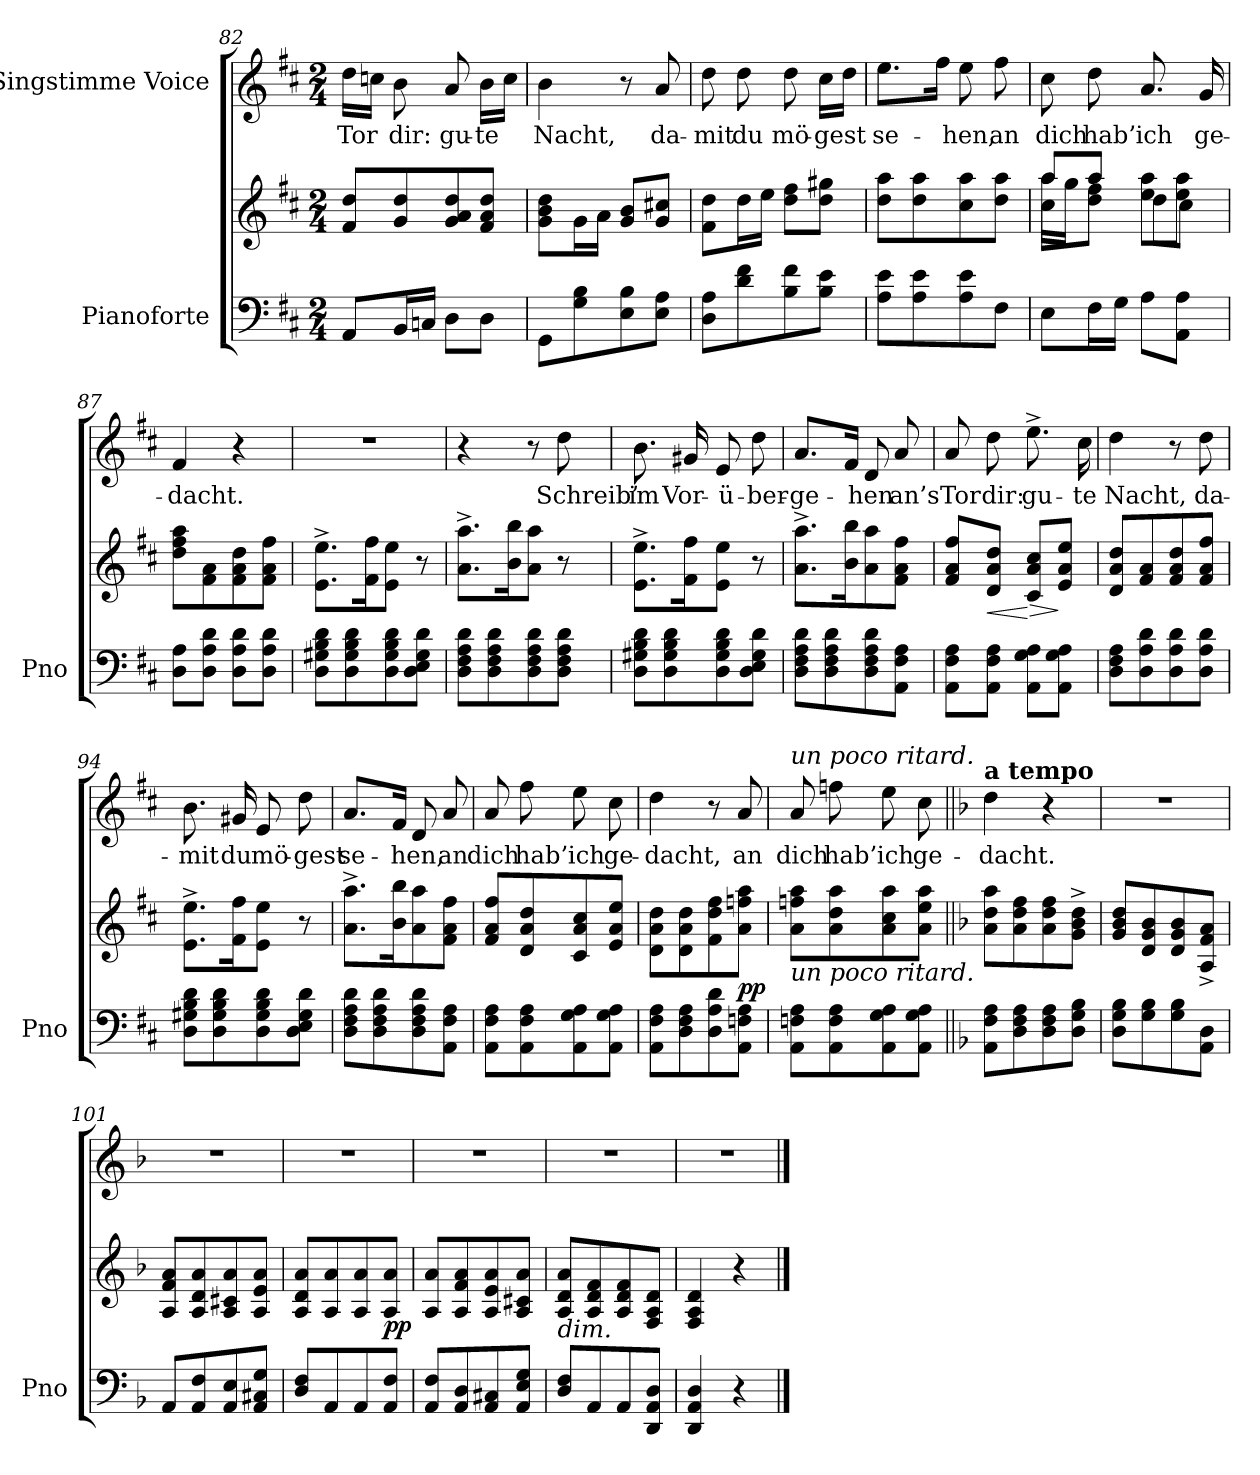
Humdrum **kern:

**kern	**kern	**dynam	**kern	**text
*part2	*part2	*part2	*part1	*part1
*staff3	*staff2	*staff2/3	*staff1	*staff1
*I"Pianoforte	*	*	*I"Singstimme Voice	*
*I'Pno	*	*	*	*
*clefF4	*clefG2	*	*clefG2	*
*k[f#c#]	*k[f#c#]	*	*k[f#c#]	*
*M2/4	*M2/4	*	*M2/4	*
=82	=82	=82	=82	=82
!	!	!	!	!LO:LY:b
8AA/L	8f#/ 8dd/L	.	16dd\LL	Tor
.	.	.	16ccn\JJ	.
!	!	!	!	!LO:LY:b
16BB/L	8g/ 8dd/	.	8b\	dir:
16Cn/JJ	.	.	.	.
!	!	!	!	!LO:LY:b
8D\L	8g/ 8a/ 8dd/	.	8a/	gu-
!	!	!	!	!LO:LY:b
8D\J	8f#/ 8a/ 8dd/J	.	16b\LL	-te
.	.	.	16cc\JJ	.
!!LO:LB:g=z
=83	=83	=83	=83	=83
!	!	!	!	!LO:LY:b
8GG\L	8g\ 8b\ 8dd\L	.	4b\	Nacht,
8G\ 8B\	16g\L	.	.	.
.	16a\JJ	.	.	.
8E\ 8B\	8g/ 8b/L	.	8r	.
!	!	!	!	!LO:LY:b
8E\ 8A\J	8g/ 8cc#X/J	.	8a/	da-
=84	=84	=84	=84	=84
!	!	!	!	!LO:LY:b
8D\ 8A\L	8f#\ 8dd\L	.	8dd\	-mit
!	!	!	!	!LO:LY:b
8d\ 8f#\	16dd\L	.	8dd\	du
.	16ee\JJ	.	.	.
!	!	!	!	!LO:LY:b
8B\ 8f#\	8dd\ 8ff#\L	.	8dd\	mö-
!	!	!	!	!LO:LY:b
8B\ 8e\J	8dd\ 8gg#X\J	.	16cc#\LL	-gest
.	.	.	16dd\JJ	.
=85	=85	=85	=85	=85
!	!	!	!	!LO:LY:b
8A\ 8e\L	8dd\ 8aa\L	.	8.ee\L	se-
8A\ 8e\	8dd\ 8aa\	.	.	.
.	.	.	16ff#\Jk	.
!	!	!	!	!LO:LY:b
8A\ 8e\	8cc#\ 8aa\	.	8ee\	-hen,
!	!	!	!	!LO:LY:b
8F#\J	8dd\ 8aa\J	.	8ff#\	an
=86	=86	=86	=86	=86
*	*^	*	*	*
*	*	*^	*	*	*
!	!	!	!	!	!	!LO:LY:b
8E\L	8aa/L	8cc#\L	16aa\LL	.	8cc#\	dich
.	.	.	16gg\JJ	.	.	.
!	!	!	!	!	!	!LO:LY:b
16F#\L	8aa/J	8dd\ 8ff#\J	4.ryy	.	8dd\	hab’
16G\JJ	.	.	.	.	.	.
!	!	!	!	!	!	!LO:LY:b
8A\L	8ee\ 8aa\L	8dd\L	.	.	8.a/	ich
8AA\ 8A\J	8ee\ 8aa\J	8cc#\J	.	.	.	.
!	!	!	!	!	!	!LO:LY:b
.	.	.	.	.	16g/	ge-
*	*v	*v	*v	*	*	*
=87	=87	=87	=87	=87
!	!	!	!	!LO:LY:b
8D\ 8A\L	8dd\ 8ff#\ 8aa\L	.	4f#/	-dacht.
8D\ 8A\ 8d\J	8f#\ 8a\	.	.	.
8D\ 8A\ 8d\L	8f#\ 8a\ 8dd\	.	4r	.
8D\ 8A\ 8d\J	8f#\ 8a\ 8ff#\J	.	.	.
!!LO:LB:g=z
=88	=88	=88	=88	=88
8D\ 8G#X\ 8B\ 8d\L	8.e\^ 8.ee\^L	.	2r	.
8D\ 8G#\ 8B\ 8d\	.	.	.	.
.	16f#\ 16ff#\K	.	.	.
8D\ 8G#\ 8B\ 8d\	8e\ 8ee\J	.	.	.
8D\ 8E\ 8G#\ 8d\J	8r	.	.	.
=89	=89	=89	=89	=89
8D\ 8F#\ 8A\ 8d\L	8.a\^ 8.aa\^L	.	4r	.
8D\ 8F#\ 8A\ 8d\	.	.	.	.
.	16b\ 16bb\K	.	.	.
8D\ 8F#\ 8A\ 8d\	8a\ 8aa\J	.	8r	.
!	!	!	!	!LO:LY:b
8D\ 8F#\ 8A\ 8d\J	8r	.	8dd\	Schreib’
=90	=90	=90	=90	=90
!	!	!	!	!LO:LY:b
8D\ 8G#X\ 8B\ 8d\L	8.e\^ 8.ee\^L	.	8.b\	im
8D\ 8G#\ 8B\ 8d\	.	.	.	.
!	!	!	!	!LO:LY:b
.	16f#\ 16ff#\K	.	16g#X/	Vor-
!	!	!	!	!LO:LY:b
8D\ 8G#\ 8B\ 8d\	8e\ 8ee\J	.	8e/	-ü-
!	!	!	!	!LO:LY:b
8D\ 8E\ 8G#\ 8d\J	8r	.	8dd\	-ber-
=91	=91	=91	=91	=91
!	!	!	!	!LO:LY:b
8D\ 8F#\ 8A\ 8d\L	8.a\^ 8.aa\^L	.	8.a/L	-ge-
8D\ 8F#\ 8A\ 8d\	.	.	.	.
.	16b\ 16bb\K	.	16f#/Jk	.
!	!	!	!	!LO:LY:b
8D\ 8F#\ 8A\ 8d\	8a\ 8aa\	.	8d/	-hen
!	!	!	!	!LO:LY:b
8AA\ 8F#\ 8A\J	8f#\ 8a\ 8ff#\J	.	8a/	an’s
=92	=92	=92	=92	=92
!	!	!	!	!LO:LY:b
8AA\ 8F#\ 8A\L	8f#/ 8a/ 8ff#/L	.	8a/	Tor
!	!	!LO:HP:b	!	!LO:LY:b
8AA\ 8F#\ 8A\J	8d/ 8a/ 8dd/J	<	8dd\	dir:
!	!	!LO:HP:n=1:b	!	!LO:LY:b
8AA\ 8G\ 8A\L	8c#/ 8a/ 8cc#/L	[ >	8.ee^\	gu-
8AA\ 8G\ 8A\J	8e/ 8a/ 8ee/J	]	.	.
!	!	!	!	!LO:LY:b
.	.	.	16cc#\	-te
=93	=93	=93	=93	=93
!	!	!	!	!LO:LY:b
8D\ 8F#\ 8A\L	8d/ 8a/ 8dd/L	.	4dd\	Nacht,
8D\ 8A\ 8d\	8f#/ 8a/	.	.	.
8D\ 8A\ 8d\	8f#/ 8a/ 8dd/	.	8r	.
!	!	!	!	!LO:LY:b
8D\ 8A\ 8d\J	8f#/ 8a/ 8ff#/J	.	8dd\	da-
!!LO:LB:g=z
=94	=94	=94	=94	=94
!	!	!	!	!LO:LY:b
8D\ 8G#X\ 8B\ 8d\L	8.e\^ 8.ee\^L	.	8.b\	-mit
8D\ 8G#\ 8B\ 8d\	.	.	.	.
!	!	!	!	!LO:LY:b
.	16f#\ 16ff#\K	.	16g#X/	du
!	!	!	!	!LO:LY:b
8D\ 8G#\ 8B\ 8d\	8e\ 8ee\J	.	8e/	mö-
!	!	!	!	!LO:LY:b
8D\ 8E\ 8G#\ 8d\J	8r	.	8dd\	-gest
=95	=95	=95	=95	=95
!	!	!	!	!LO:LY:b
8D\ 8F#\ 8A\ 8d\L	8.a\^ 8.aa\^L	.	8.a/L	se-
8D\ 8F#\ 8A\ 8d\	.	.	.	.
.	16b\ 16bb\K	.	16f#/Jk	.
!	!	!	!	!LO:LY:b
8D\ 8F#\ 8A\ 8d\	8a\ 8aa\	.	8d/	-hen,
!	!	!	!	!LO:LY:b
8AA\ 8F#\ 8A\J	8f#\ 8a\ 8ff#\J	.	8a/	an
=96	=96	=96	=96	=96
!	!	!	!	!LO:LY:b
8AA\ 8F#\ 8A\L	8f#/ 8a/ 8ff#/L	.	8a/	dich
!	!	!	!	!LO:LY:b
8AA\ 8F#\ 8A\	8d/ 8a/ 8dd/	.	8ff#\	hab’
!	!	!	!	!LO:LY:b
8AA\ 8G\ 8A\	8c#/ 8a/ 8cc#/	.	8ee\	ich
!	!	!	!	!LO:LY:b
8AA\ 8G\ 8A\J	8e/ 8a/ 8ee/J	.	8cc#\	ge-
=97	=97	=97	=97	=97
!	!	!	!	!LO:LY:b
8AA\ 8F#\ 8A\L	8d\ 8a\ 8dd\L	.	4dd\	-dacht,
8D\ 8F#\ 8A\	8d\ 8a\ 8dd\	.	.	.
8D\ 8A\ 8d\	8f#\ 8dd\ 8ff#\	.	8r	.
*	*	*	*MM47	*
!	!	!LO:DY:a=2	!	!LO:LY:b
8AA\ 8Fn\ 8A\J	8a\ 8ffn\ 8aa\J	pp	8a/	an
=98	=98	=98	=98	=98
*	*	*	*MM45	*
!	!	!	!LO:TX:a:i:t=un poco ritard.	!
!	!LO:TX:b:i:t=un poco ritard.	!	!	!
!	!	!	!	!LO:LY:b
8AA\ 8Fn\ 8A\L	8a\ 8ffn\ 8aa\L	.	8a/	dich
*	*	*	*MM43	*
!	!	!	!	!LO:LY:b
8AA\ 8F\ 8A\	8a\ 8dd\ 8aa\	.	8ffn\	hab’
*	*	*	*MM41	*
!	!	!	!	!LO:LY:b
8AA\ 8G\ 8A\	8a\ 8cc#\ 8aa\	.	8ee\	ich
*	*	*	*MM39	*
!	!	!	!	!LO:LY:b
8AA\ 8G\ 8A\J	8a\ 8ee\ 8aa\J	.	8cc#\	ge-
!!LO:LB:g=z
=99||	=99||	=99||	=99||	=99||
*k[b-]	*k[b-]	*	*k[b-]	*
*	*	*	*MM47	*
!	!	!	!LO:TX:B:t=a tempo	!
!	!	!	!	!LO:LY:b
8AA\ 8F\ 8A\L	8a\ 8dd\ 8aa\L	.	4dd\	-dacht.
8D\ 8F\ 8A\	8a\ 8dd\ 8ff\	.	.	.
8D\ 8F\ 8A\	8a\ 8dd\ 8ff\	.	4r	.
8D\ 8G\ 8B-\J	8g\^ 8b-\^ 8dd\^J	.	.	.
=100	=100	=100	=100	=100
8D\ 8G\ 8B-\L	8g/ 8b-/ 8dd/L	.	2r	.
8G\ 8B-\	8d/ 8g/ 8b-/	.	.	.
8G\ 8B-\	8d/ 8g/ 8b-/	.	.	.
8AA\ 8D\J	8A/^ 8f/^ 8a/^J	.	.	.
=101	=101	=101	=101	=101
8AA/L	8A/ 8f/ 8a/L	.	2r	.
8AA/ 8F/	8A/ 8d/ 8a/	.	.	.
8AA/ 8E/	8A/ 8c#X/ 8a/	.	.	.
8AA/ 8C#X/ 8G/J	8A/ 8e/ 8a/J	.	.	.
=102	=102	=102	=102	=102
8D/ 8F/L	8A/ 8d/ 8a/L	.	2r	.
8AA/	8A/ 8a/	.	.	.
8AA/	8A/ 8a/	.	.	.
!	!	!LO:DY:b	!	!
8AA/ 8F/J	8A/ 8a/J	pp	.	.
=103	=103	=103	=103	=103
8AA/ 8F/L	8A/ 8a/L	.	2r	.
8AA/ 8D/	8A/ 8f/ 8a/	.	.	.
8AA/ 8C#X/	8A/ 8e/ 8a/	.	.	.
8AA/ 8E/ 8G/J	8A/ 8c#X/ 8a/J	.	.	.
=104	=104	=104	=104	=104
!	!LO:TX:b:i:t=dim.	!	!	!
8D/ 8F/L	8A/ 8d/ 8a/L	.	2r	.
8AA/	8A/ 8d/ 8f/	.	.	.
8AA/	8A/ 8d/ 8f/	.	.	.
8DD/ 8AA/ 8D/J	8F/ 8A/ 8d/J	.	.	.
=105	=105	=105	=105	=105
4DD/ 4AA/ 4D/	4F/ 4A/ 4d/	.	2r	.
4r	4r	.	.	.
==	==	==	==	==
*-	*-	*-	*-	*-
